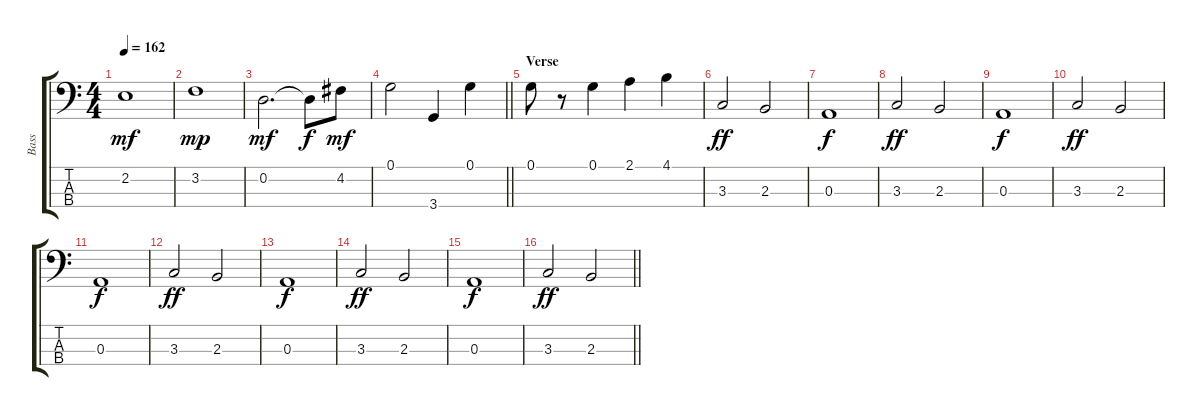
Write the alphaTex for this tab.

\track ("Bass" "Bass") {instrument electricbassfinger}
\staff {score tabs}
\tuning (G2 D2 A1 E1) {hide}
\ts (4 4)
\tempo 162
\clef f4
\ks c
2.2.1{dy mf} |
3.2.1{dy mp} |
0.2.2{d dy mf} 0.2{t}.8{dy f} 4.2.8{dy mf} |
\barLineRight lightlight
0.1.2 3.4.4 0.1.4 |
\section ("" "Verse")
0.1.8 r.8 0.1.4 2.1.4 4.1.4 |
3.3.2{dy ff} 2.3.2 |
0.3.1{dy f} |
3.3.2{dy ff} 2.3.2 |
0.3.1{dy f} |
3.3.2{dy ff} 2.3.2 |
0.3.1{dy f} |
3.3.2{dy ff} 2.3.2 |
0.3.1{dy f} |
3.3.2{dy ff} 2.3.2 |
0.3.1{dy f} |
\barLineRight lightlight
3.3.2{dy ff} 2.3.2
